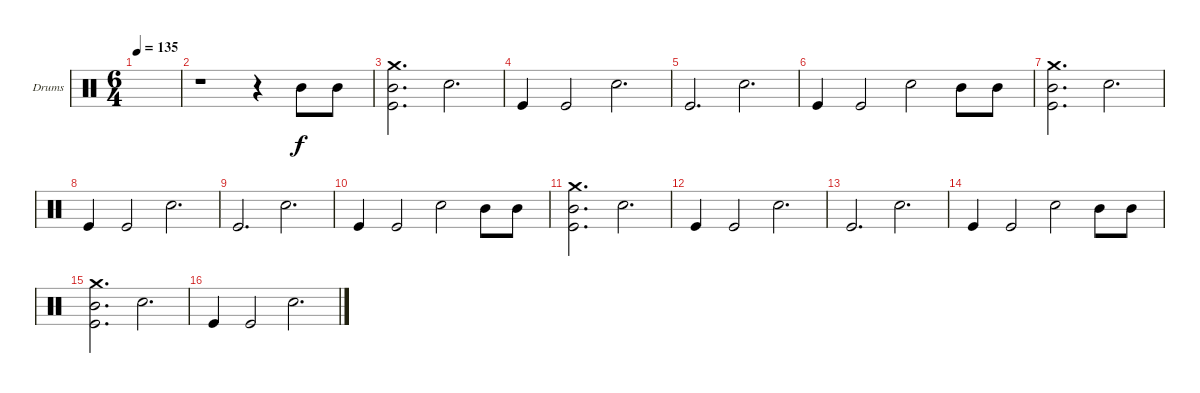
\bracketExtendMode groupsimilarinstruments
\firstSystemTrackNameOrientation horizontal
\otherSystemsTrackNameOrientation horizontal
\track ("Drumkit" "Drums") {instrument percussion}
\staff {score}
\articulation defaults
\ts (6 4)
\tempo 135
\clef neutral
\ks c
|
r.1 r.4 "Mid Tom (hit)".8 "Mid Tom (hit)".8 |
("Kick (hit)" "Mid Tom (hit)" "Crash medium (hit)").2{d} "Snare (hit) 2".2{d} |
"Kick (hit)".4 "Kick (hit)".2 "Snare (hit) 2".2{d} |
"Kick (hit)".2{d} "Snare (hit) 2".2{d} |
"Kick (hit)".4 "Kick (hit)".2 "Snare (hit) 2".2 "Mid Tom (hit)".8 "Mid Tom (hit)".8 |
("Kick (hit)" "Mid Tom (hit)" "Crash medium (hit)").2{d} "Snare (hit) 2".2{d} |
"Kick (hit)".4 "Kick (hit)".2 "Snare (hit) 2".2{d} |
"Kick (hit)".2{d} "Snare (hit) 2".2{d} |
"Kick (hit)".4 "Kick (hit)".2 "Snare (hit) 2".2 "Mid Tom (hit)".8 "Mid Tom (hit)".8 |
("Kick (hit)" "Mid Tom (hit)" "Crash medium (hit)").2{d} "Snare (hit) 2".2{d} |
"Kick (hit)".4 "Kick (hit)".2 "Snare (hit) 2".2{d} |
"Kick (hit)".2{d} "Snare (hit) 2".2{d} |
"Kick (hit)".4 "Kick (hit)".2 "Snare (hit) 2".2 "Mid Tom (hit)".8 "Mid Tom (hit)".8 |
("Kick (hit)" "Mid Tom (hit)" "Crash medium (hit)").2{d} "Snare (hit) 2".2{d} |
"Kick (hit)".4 "Kick (hit)".2 "Snare (hit) 2".2{d}
